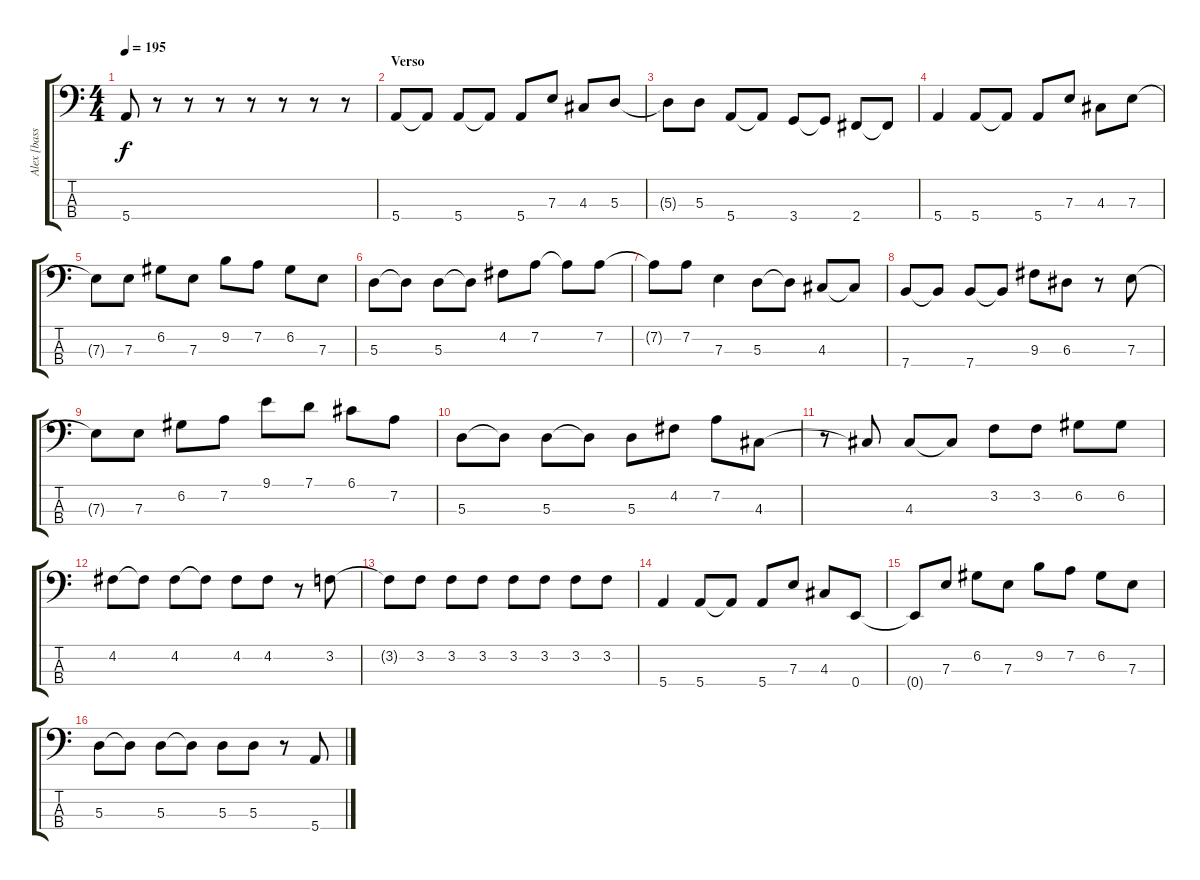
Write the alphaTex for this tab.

\track ("Alex [basso]" "Alex [bass") {instrument electricbassfinger}
\staff {score tabs}
\tuning (G2 D2 A1 E1) {hide}
\ts (4 4)
\tempo 195
\clef f4
\ks c
5.4{t}.8{dy f} r.8 r.8 r.8 r.8 r.8 r.8 r.8 |
\section ("" "Verso")
5.4.8 5.4{t}.8 5.4.8 5.4{t}.8 5.4.8 7.3.8 4.3.8 5.3.8 |
5.3{t}.8 5.3.8 5.4.8 5.4{t}.8 3.4.8 3.4{t}.8 2.4.8 2.4{t}.8 |
5.4.4 5.4.8 5.4{t}.8 5.4.8 7.3.8 4.3.8 7.3.8 |
7.3{t}.8 7.3.8 6.2.8 7.3.8 9.2.8 7.2.8 6.2.8 7.3.8 |
5.3.8 5.3{t}.8 5.3.8 5.3{t}.8 4.2.8 7.2.8 7.2{t}.8 7.2.8 |
7.2{t}.8 7.2.8 7.3.4 5.3.8 5.3{t}.8 4.3.8 4.3{t}.8 |
7.4.8 7.4{t}.8 7.4.8 7.4{t}.8 9.3.8 6.3.8 r.8 7.3.8 |
7.3{t}.8 7.3.8 6.2.8 7.2.8 9.1.8 7.1.8 6.1.8 7.2.8 |
5.3.8 5.3{t}.8 5.3.8 5.3{t}.8 5.3.8 4.2.8 7.2.8 4.3.8 |
r.8 4.3{t}.8 4.3.8 4.3{t}.8 3.2.8 3.2.8 6.2.8 6.2.8 |
4.2.8 4.2{t}.8 4.2.8 4.2{t}.8 4.2.8 4.2.8 r.8 3.2.8 |
3.2{t}.8 3.2.8 3.2.8 3.2.8 3.2.8 3.2.8 3.2.8 3.2.8 |
5.4.4 5.4.8 5.4{t}.8 5.4.8 7.3.8 4.3.8 0.4.8 |
0.4{t}.8 7.3.8 6.2.8 7.3.8 9.2.8 7.2.8 6.2.8 7.3.8 |
5.3.8 5.3{t}.8 5.3.8 5.3{t}.8 5.3.8 5.3.8 r.8 5.4.8
